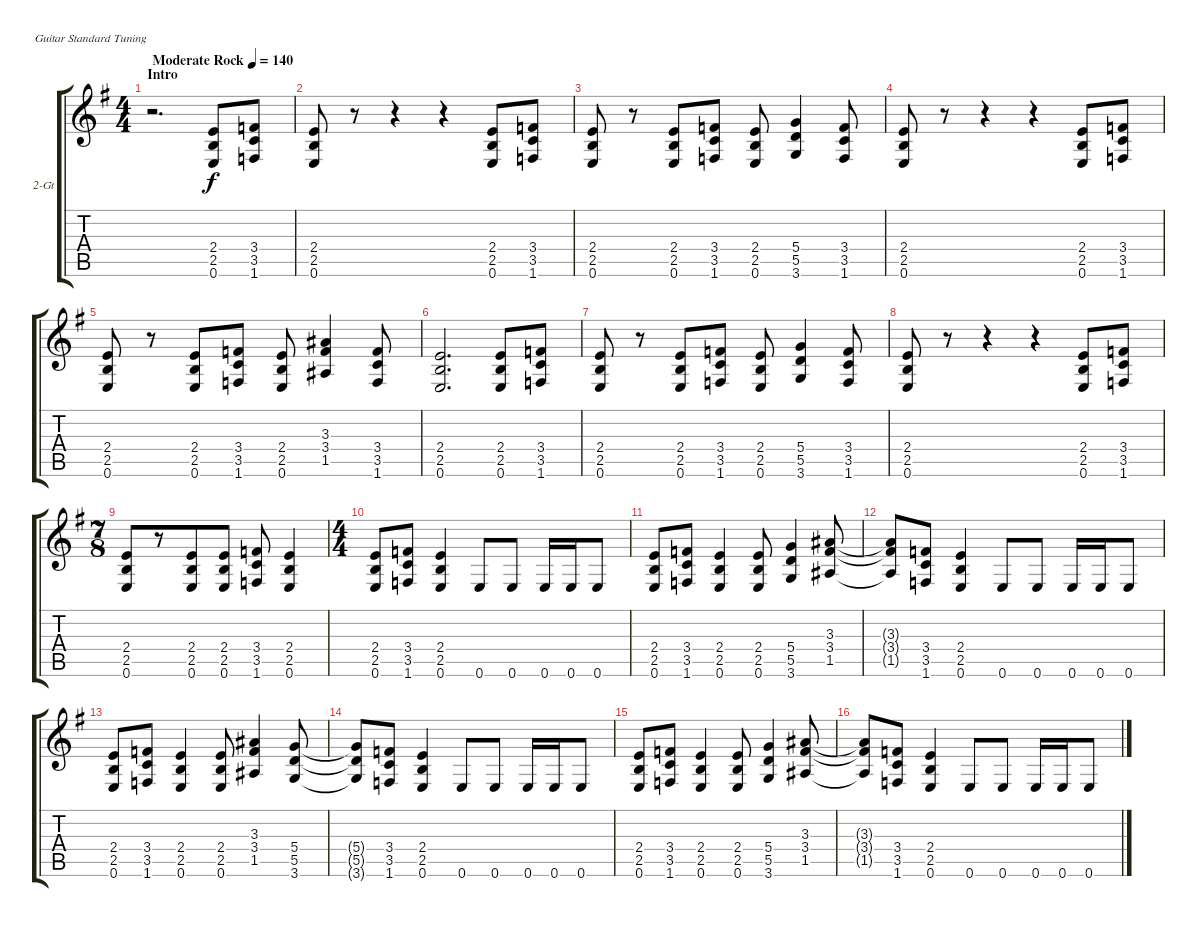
\bracketExtendMode groupsimilarinstruments
\firstSystemTrackNameOrientation horizontal
\otherSystemsTrackNameOrientation horizontal
\track ("2-Gt" "2-Gt") {instrument distortionguitar}
\staff {score tabs}
\tuning (E4 B3 G3 D3 A2 E2)
\ts (4 4)
\section ("" "Intro")
\tempo (140 "Moderate Rock")
\clef g2
\scale
1.08575
\ks g
r.2{d dy f instrument distortionguitar} (2.4 2.5 0.6).8 (3.4 3.5 1.6).8 |
\scale
0.91425 (2.4 2.5 0.6).8 r.8 r.4 r.4 (2.4 2.5 0.6).8 (3.4 3.5 1.6).8 |
\scale
1.05549 (2.4 2.5 0.6).8 r.8 (2.4 2.5 0.6).8 (3.4 3.5 1.6).8 (2.4 2.5 0.6).8 (5.4 5.5 3.6).4 (3.4 3.5 1.6).8 |
\scale
0.944515 (2.4 2.5 0.6).8 r.8 r.4 r.4 (2.4 2.5 0.6).8 (3.4 3.5 1.6).8 |
\scale
1.05549 (2.4 2.5 0.6).8 r.8 (2.4 2.5 0.6).8 (3.4 3.5 1.6).8 (2.4 2.5 0.6).8 (3.3 3.4 1.5).4 (3.4 3.5 1.6).8 |
\scale
0.944515 (2.4 2.5 0.6).2{d} (2.4 2.5 0.6).8 (3.4 3.5 1.6).8 |
\scale
1.05549 (2.4 2.5 0.6).8 r.8 (2.4 2.5 0.6).8 (3.4 3.5 1.6).8 (2.4 2.5 0.6).8 (5.4 5.5 3.6).4 (3.4 3.5 1.6).8 |
\scale
0.944515 (2.4 2.5 0.6).8 r.8 r.4 r.4 (2.4 2.5 0.6).8 (3.4 3.5 1.6).8 |
\ts (7 8)
\scale
1.08575 (2.4 2.5 0.6).8 r.8 (2.4 2.5 0.6).8 (2.4 2.5 0.6).8 (3.4 3.5 1.6).8 (2.4 2.5 0.6).4 |
\ts (4 4)
\scale
0.91425 (2.4 2.5 0.6).8 (3.4 3.5 1.6).8 (2.4 2.5 0.6).4 0.6.8 0.6.8 0.6.16 0.6.16 0.6.8 |
\scale
1.05549 (2.4 2.5 0.6).8 (3.4 3.5 1.6).8 (2.4 2.5 0.6).4 (2.4 2.5 0.6).8 (5.4 5.5 3.6).4 (3.3 3.4 1.5).8 |
\scale
0.944515 (3.3{t} 3.4{t} 1.5{t}).8 (3.4 3.5 1.6).8 (2.4 2.5 0.6).4 0.6.8 0.6.8 0.6.16 0.6.16 0.6.8 |
\scale
1.05549 (2.4 2.5 0.6).8 (3.4 3.5 1.6).8 (2.4 2.5 0.6).4 (2.4 2.5 0.6).8 (3.3 3.4 1.5).4 (5.4 5.5 3.6).8 |
\scale
0.944515 (5.4{t} 5.5{t} 3.6{t}).8 (3.4 3.5 1.6).8 (2.4 2.5 0.6).4 0.6.8 0.6.8 0.6.16 0.6.16 0.6.8 |
\scale
1.05549 (2.4 2.5 0.6).8 (3.4 3.5 1.6).8 (2.4 2.5 0.6).4 (2.4 2.5 0.6).8 (5.4 5.5 3.6).4 (3.3 3.4 1.5).8 |
\scale
0.944515 (3.3{t} 3.4{t} 1.5{t}).8 (3.4 3.5 1.6).8 (2.4 2.5 0.6).4 0.6.8 0.6.8 0.6.16 0.6.16 0.6.8
